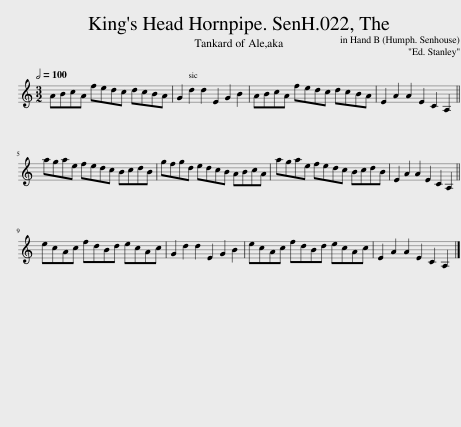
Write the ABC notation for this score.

X:1
L:1/8
Q:1/2=100
M:3/2
I:linebreak $
K:C
V:1 treble
V:1
 ABcA fedc dcBA | G2 d2 d2 E2 G2 B2 | ABcA fedc dcBA | E2 A2 A2 E2 C2 A,2 ||$ agae fedc BcdB | %5
 gfgd edcB ABcA | agae fedc BcdB | E2 A2 A2 E2 C2 A,2 ||$ ecAc fdBd ecAc | G2 d2 d2 E2 G2 B2 | %10
 ecAc fdBd ecAc | E2 A2 A2 E2 C2 A,2 |] %12
